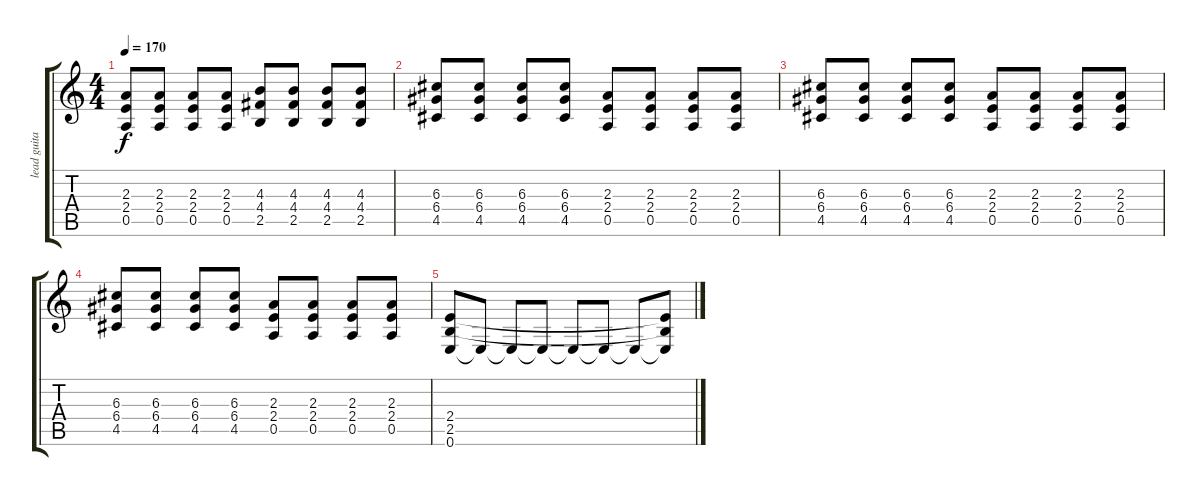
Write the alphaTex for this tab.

\track ("lead guitar" "lead guita") {instrument distortionguitar}
\staff {score tabs}
\tuning (E4 B3 G3 D3 A2 E2) {hide}
\ts (4 4)
\tempo 170
\clef g2
\ks c
(2.3 2.4 0.5).8{dy f} (2.3 2.4 0.5).8 (2.3 2.4 0.5).8 (2.3 2.4 0.5).8 (4.3 4.4 2.5).8 (4.3 4.4 2.5).8 (4.3 4.4 2.5).8 (4.3 4.4 2.5).8 |
(6.3 6.4 4.5).8 (6.3 6.4 4.5).8 (6.3 6.4 4.5).8 (6.3 6.4 4.5).8 (2.3 2.4 0.5).8 (2.3 2.4 0.5).8 (2.3 2.4 0.5).8 (2.3 2.4 0.5).8 |
(6.3 6.4 4.5).8 (6.3 6.4 4.5).8 (6.3 6.4 4.5).8 (6.3 6.4 4.5).8 (2.3 2.4 0.5).8 (2.3 2.4 0.5).8 (2.3 2.4 0.5).8 (2.3 2.4 0.5).8 |
(6.3 6.4 4.5).8 (6.3 6.4 4.5).8 (6.3 6.4 4.5).8 (6.3 6.4 4.5).8 (2.3 2.4 0.5).8 (2.3 2.4 0.5).8 (2.3 2.4 0.5).8 (2.3 2.4 0.5).8 |
(2.4 2.5 0.6).8{volume 0} 0.6{t}.8 0.6{t}.8 0.6{t}.8 0.6{t}.8 0.6{t}.8 0.6{t}.8 (2.4{t} 2.5{t} 0.6{t}).8
